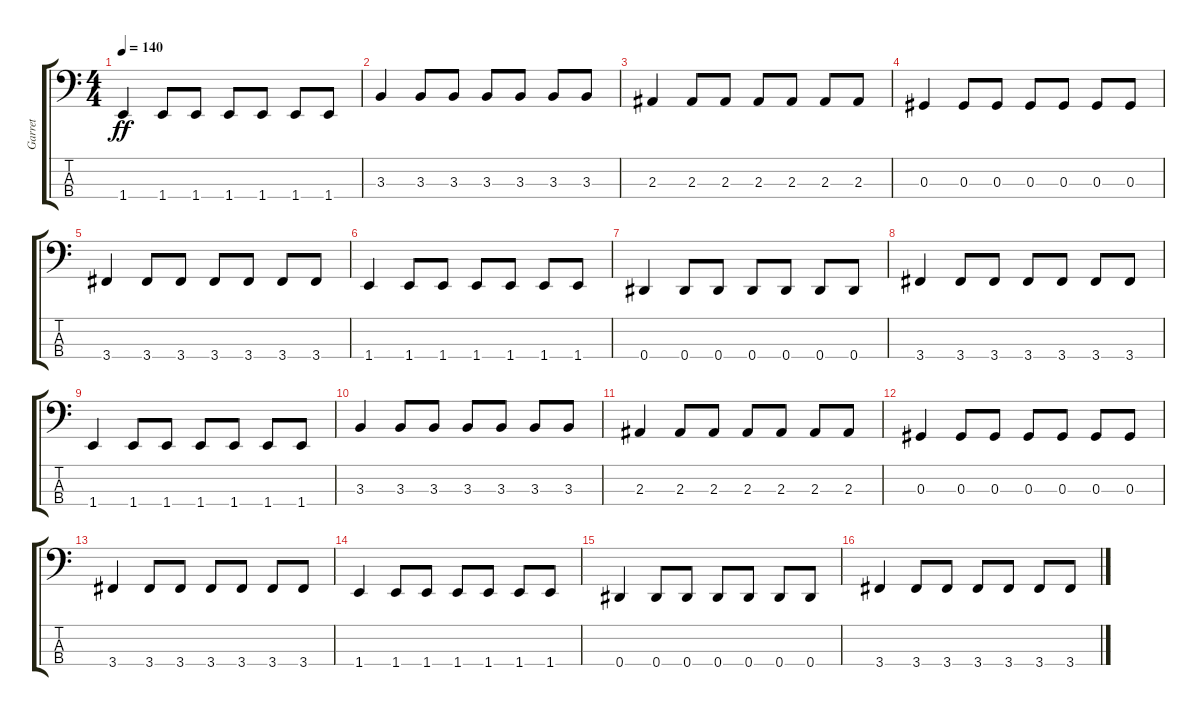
\track ("Garret" "Garret") {instrument electricbassfinger}
\staff {score tabs}
\tuning (Gb2 Db2 Ab1 Eb1) {hide}
\ts (4 4)
\tempo 140
\clef f4
\ks c
1.4.4{dy ff} 1.4.8 1.4.8 1.4.8 1.4.8 1.4.8 1.4.8 |
3.3.4 3.3.8 3.3.8 3.3.8 3.3.8 3.3.8 3.3.8 |
2.3.4 2.3.8 2.3.8 2.3.8 2.3.8 2.3.8 2.3.8 |
0.3.4 0.3.8 0.3.8 0.3.8 0.3.8 0.3.8 0.3.8 |
3.4.4 3.4.8 3.4.8 3.4.8 3.4.8 3.4.8 3.4.8 |
1.4.4 1.4.8 1.4.8 1.4.8 1.4.8 1.4.8 1.4.8 |
0.4.4 0.4.8 0.4.8 0.4.8 0.4.8 0.4.8 0.4.8 |
3.4.4 3.4.8 3.4.8 3.4.8 3.4.8 3.4.8 3.4.8 |
1.4.4 1.4.8 1.4.8 1.4.8 1.4.8 1.4.8 1.4.8 |
3.3.4 3.3.8 3.3.8 3.3.8 3.3.8 3.3.8 3.3.8 |
2.3.4 2.3.8 2.3.8 2.3.8 2.3.8 2.3.8 2.3.8 |
0.3.4 0.3.8 0.3.8 0.3.8 0.3.8 0.3.8 0.3.8 |
3.4.4 3.4.8 3.4.8 3.4.8 3.4.8 3.4.8 3.4.8 |
1.4.4 1.4.8 1.4.8 1.4.8 1.4.8 1.4.8 1.4.8 |
0.4.4 0.4.8 0.4.8 0.4.8 0.4.8 0.4.8 0.4.8 |
3.4.4 3.4.8 3.4.8 3.4.8 3.4.8 3.4.8 3.4.8
